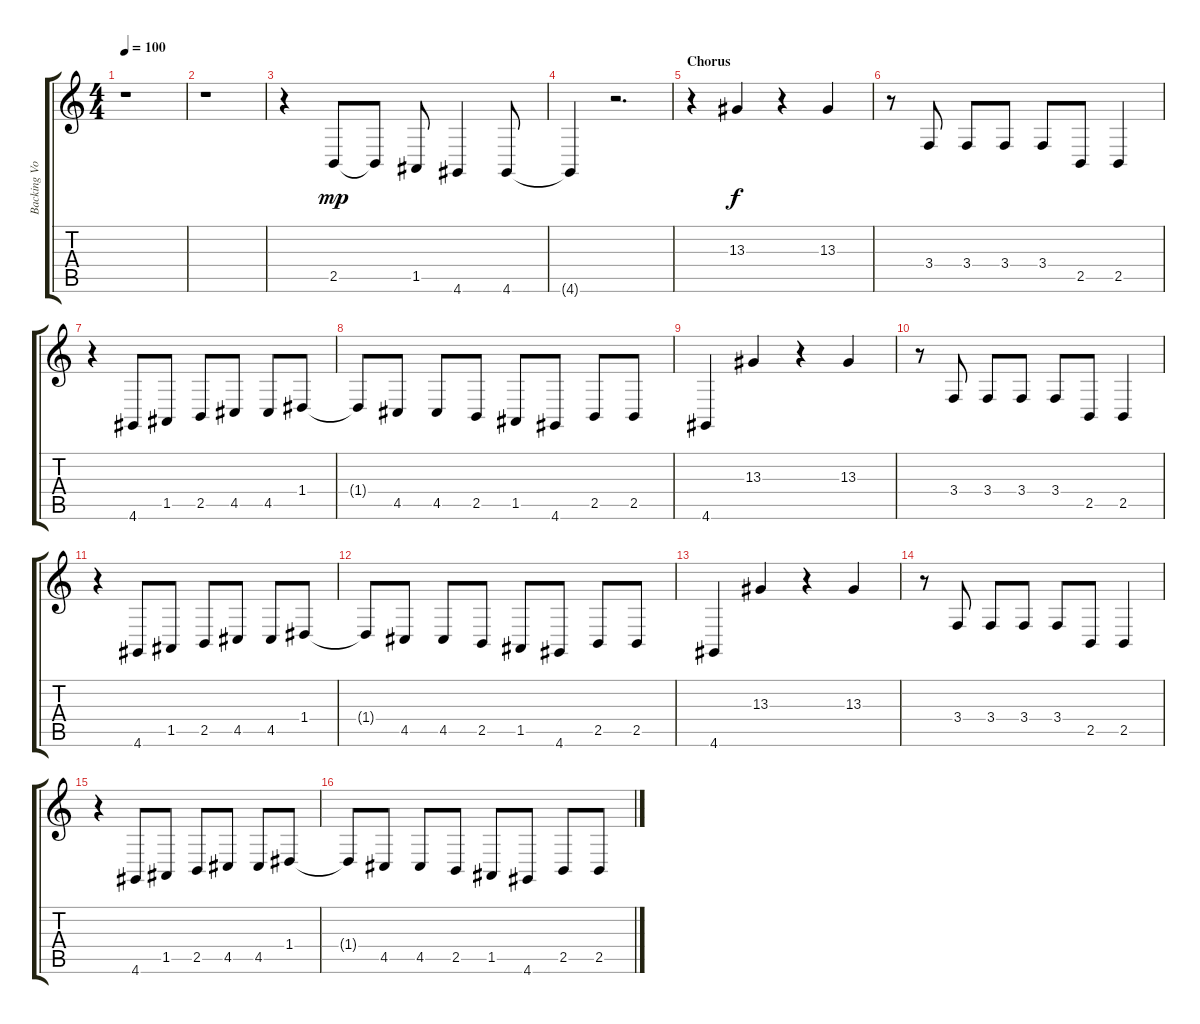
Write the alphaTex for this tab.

\track ("Backing Vocals - Dave Grohl" "Backing Vo") {instrument cello}
\staff {score tabs}
\tuning (E4 B3 G3 D3 A2 E2) {hide}
\ts (4 4)
\tempo 100
\clef g2
\ks c
r.1{dy f} |
r.1 |
r.4 2.5.8{dy mp} 2.5{t}.8 1.5.8 4.6.4 4.6.8 |
4.6{t}.4 r.2{d} |
\section ("" "Chorus")
r.4 13.3.4{dy f} r.4 13.3.4 |
r.8 3.4.8 3.4.8 3.4.8 3.4.8 2.5.8 2.5.4 |
r.4 4.6.8 1.5.8 2.5.8 4.5.8 4.5.8 1.4.8 |
1.4{t}.8 4.5.8 4.5.8 2.5.8 1.5.8 4.6.8 2.5.8 2.5.8 |
4.6.4 13.3.4 r.4 13.3.4 |
r.8 3.4.8 3.4.8 3.4.8 3.4.8 2.5.8 2.5.4 |
r.4 4.6.8 1.5.8 2.5.8 4.5.8 4.5.8 1.4.8 |
1.4{t}.8 4.5.8 4.5.8 2.5.8 1.5.8 4.6.8 2.5.8 2.5.8 |
4.6.4 13.3.4 r.4 13.3.4 |
r.8 3.4.8 3.4.8 3.4.8 3.4.8 2.5.8 2.5.4 |
r.4 4.6.8 1.5.8 2.5.8 4.5.8 4.5.8 1.4.8 |
1.4{t}.8 4.5.8 4.5.8 2.5.8 1.5.8 4.6.8 2.5.8 2.5.8
